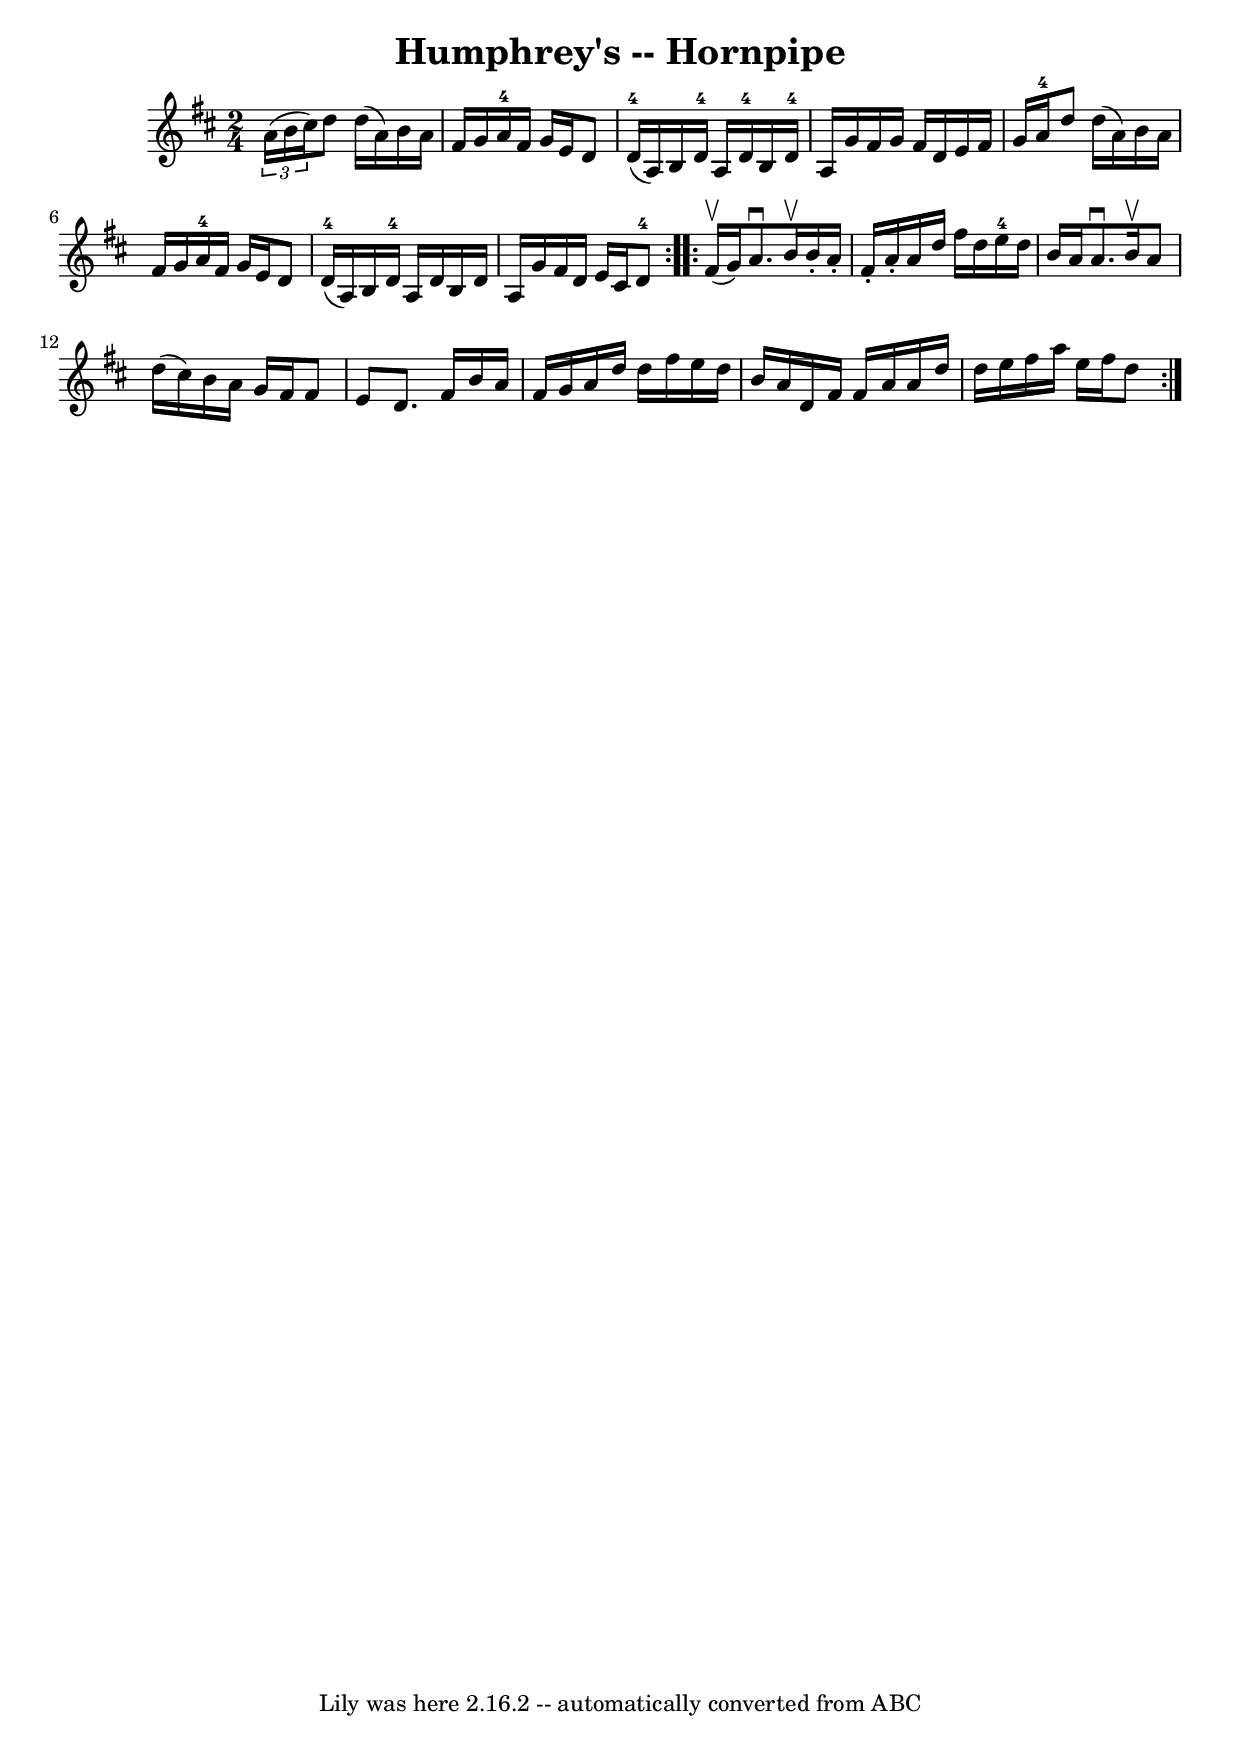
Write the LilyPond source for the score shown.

\version "2.16.2"
\include "Mammoth.ily"
\header {
  %% book = "Cole's 1000 Fiddle Tunes"
  crossRefNumber = "1"
  footnotes = ""
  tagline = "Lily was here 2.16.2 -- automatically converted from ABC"
  title = "Humphrey's -- Hornpipe"

}
voicedefault =  {



  \repeat volta 2 {

    \time 2/4 
    \key d \major
    \times 2/3 { a'16 (b'16 cis''16) 
	       }  |
    d''8 d''16 (a'16) b'16 a'16 fis'16 g'16   |
    a'16-4 fis'16 g'16 e'16 d'8 d'16-4(a16)  |
    b16 d'16-4 a16 d'16-4 b16 d'16-4 a16    
    g'16  |
    fis'16 g'16 fis'16 d'16 e'16 fis'16 g'16    
    a'16-4 |
    d''8 d''16 (a'16) b'16 a'16 fis'16    
    g'16  |
    a'16-4 fis'16 g'16 e'16 d'8 d'16-4(
    a16) |
    b16 d'16-4 a16 d'16 b16 d'16 a16    
    g'16  |
    fis'16 d'16 e'16 cis'16 d'8-4 
  }     

  \repeat volta 2 {
    fis'16 (^\upbow g'16) |
    a'8.^\downbow   
    b'16^\upbow b'16-. a'16-. fis'16-. a'16-. |
    a'16 d''16 
    fis''16 d''16 e''16-4 d''16 b'16 a'16  |
    a'8.^\downbow b'16^\upbow a'8 d''16 (cis''16) |
    b'16 a'16 
    g'16 fis'16 fis'8 e'8  |
    d'8. fis'16 b'16 a'16  
    fis'16 g'16  |
    a'16 d''16 d''16 fis''16 e''16    
    d''16 b'16 a'16  |
    d'16 fis'16 fis'16 a'16 a'16    
    d''16 d''16 e''16  |
    fis''16 a''16 e''16 fis''16    
    d''8  
  }   

}

\score{
  <<

    \context Staff="default"
    {
      \voicedefault 
      
    }

  >>
  \layout {
    
  }
  \midi {
  }

}
